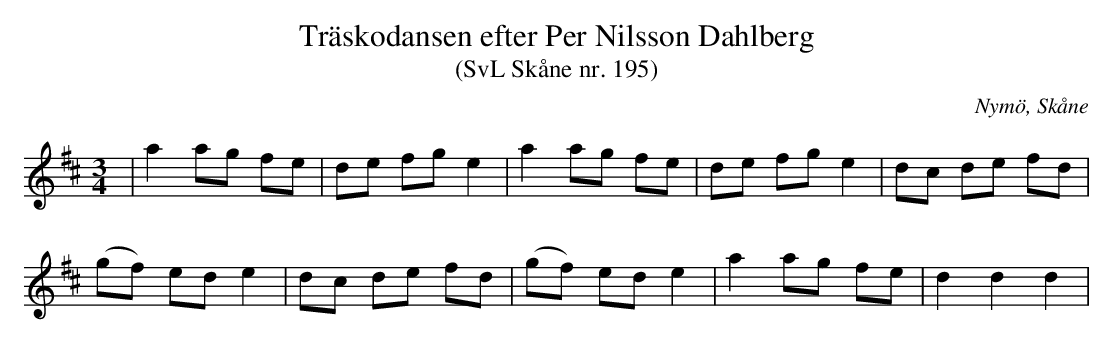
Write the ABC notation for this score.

X:1
T:Träskodansen efter Per Nilsson Dahlberg
T:(SvL Skåne nr. 195)
O:Nymö, Skåne
M:3/4
L:1/8
K:D
| a2 ag fe | de fg e2 | a2 ag fe | de fg e2 | dc de fd |
(gf) ed e2 | dc de fd | (gf) ed e2 | a2 ag fe | d2 d2 d2 |
